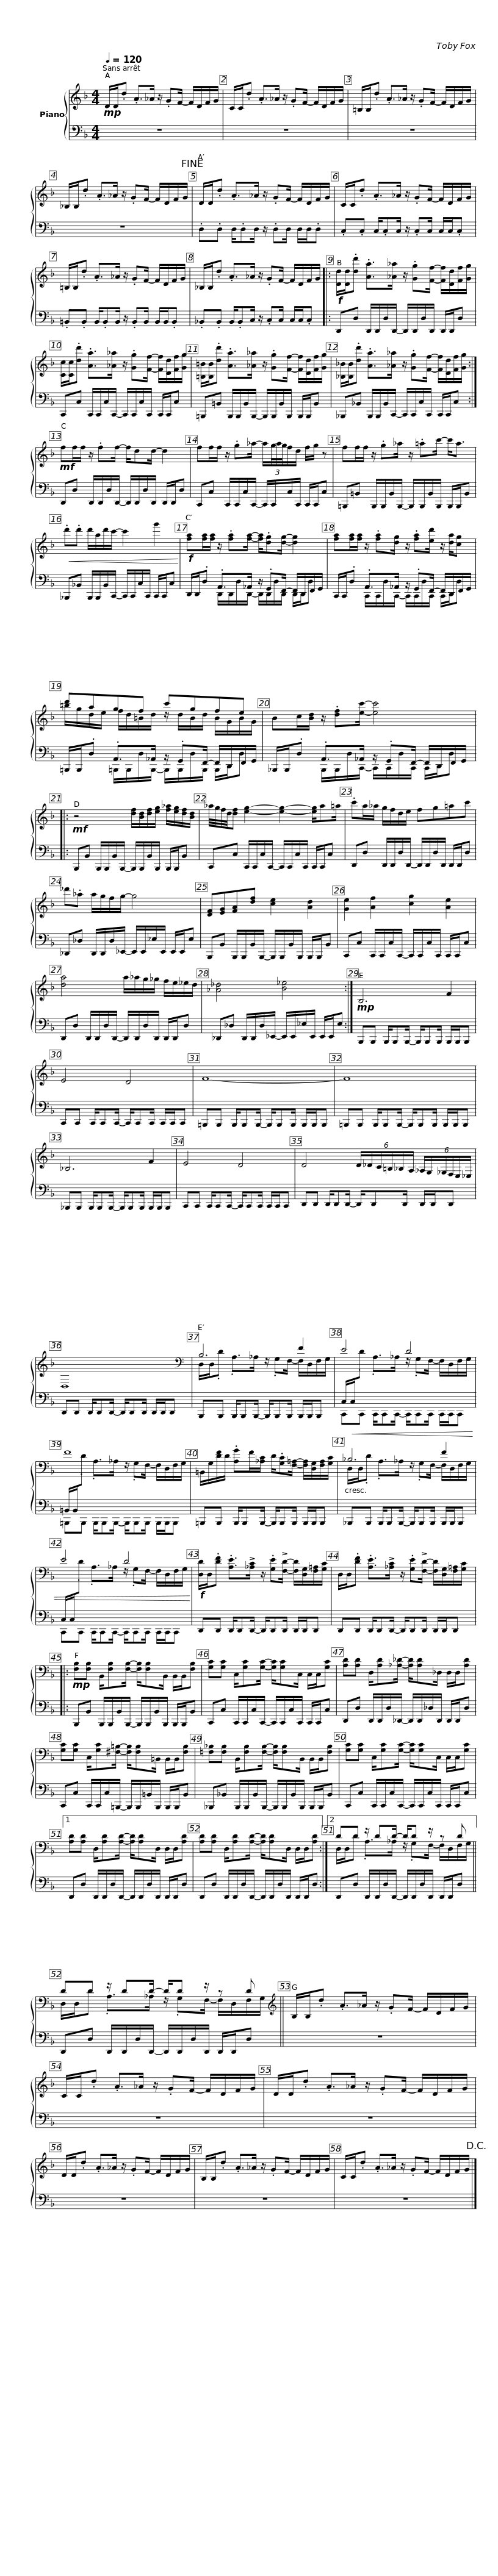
X:1
%%score { ( 1 4 ) | ( 2 3 ) }
L:1/8
Q:1/4=120
M:4/4
I:linebreak $
K:F
V:1 treble
V:4 treble
V:2 bass
V:3 bass
V:1
!mp! D/D/.d .A>_A z/ .GF/- F/D/F/G/ | C/C/.d .A>_A z/ .GF/- F/D/F/G/ |$ =B,/B,/.d .A>_A z/ .GF/- F/D/F/G/ | _B,/B,/.d .A>_A z/ .GF/- F/D/F/G/!fine! |$ D/D/.d .A>_A z/ .GF/- F/D/F/G/ | %5
 C/C/.d .A>_A z/ .GF/- F/D/F/G/ |$ =B,/B,/.d .A>_A z/ .GF/- F/D/F/G/ | _B,/B,/.d .A>_A z/ .GF/- F/D/F/G/ |:$!f! [Dd]/[Dd]/.[dd'] .[Aa]>[_A_a] z/ .[Gg][Ff]/- [Ff]/[Dd]/[Ff]/[Gg]/ | [Cc]/[Cc]/.[dd'] .[Aa]>[_A_a] z/ .[Gg][Ff]/- [Ff]/[Dd]/[Ff]/[Gg]/ |$ %10
 [=B,=B]/[B,B]/.[dd'] .[Aa]>[_A_a] z/ .[Gg][Ff]/- [Ff]/[Dd]/[Ff]/[Gg]/ | [_B,_B]/[B,B]/.[dd'] .[Aa]>[_A_a] z/ .[Gg][Ff]/- [Ff]/[Dd]/[Ff]/[Gg]/ :|$!mf! ff/f/ z/ .ff/- f/dd/- d2 | ff/f/ z/ .g_a/- a/(3g/4a/4g/4f/d/ f/g/ z |$ ff/f/ z/ .g_a/ z/ .=ac'/- c'<a | %15
!<(! .d'.d' d'/a/d'/c'/- c'2 g'2!<)! |$!f! [fa][fa]/[fa]/ z/ .[fa][fa]/- [fa]/.[dg][dg]/- [dg]2 | [fa][fa]/[fa]/ z/ .[fa][dg]/ z/ .[fa][ed']/ z/ [da]/[cg] |$ d'agf c'gfe | Bc/[Bd]/ z/ .[df][ec']/- [ec']4 |:$ %20
!mf! z4 [df]/[Bd]/[df]/[eg]/ [f_a]/[eg]/[df]/[Bd]/ | _a/4g/4f/4d/4[df] [eg]2- [eg]2- [eg]/a=a/ |$ .c'a/_a/ g/f/d/e/ fg=ac' | _d'._a a/g/f/g/- g4 |$ [DF][EG][FA][df] [ce]2 [Ad]2 | %25
 [Ge]2 [Af]2 [cg]2 [Ae]2 |$ [da]4 a/_a/g/_g/ f/e/_e/d/ | [_A_d]4 [B_e]4 :|$!mp! B,6 F2 | E4 D4 |$ %30
 F8- | F8 |$ _B,6 F2 | E4 D4 |$ D4 (6:4:6D/_D/C/=B,/_B,/A,/ (6:4:6_A,/G,/_G,/F,/E,/_E,/ | %35
 D,8 |$[K:bass] B,6 F2 | E4 D4 |$ F8 | =B,,/G,/[DF]/D/ .[A,G]F/[_A,C]/ D/.[G,C][F,=A,]/- [F,A,]/[D,G,]/[F,A,]/[G,C]/ |$ %40
!<(! _B,6 F2 | E4 D4!<)! |$!f! [D,D]/D,/.[DF] .[A,E]>!>![_A,C] z/ .[G,E]!>![F,D]/- [F,D]/[D,G,]/[F,=A,]/[G,C]/ | D,/D,/.[DF] .[A,E]>!>![_A,C] z/ .[G,E]!>![F,D]/- [F,D]/[D,G,]/[F,=A,]/[G,C]/ |:$!mp! [F,B,][F,B,] B,,/[F,B,][F,B,]/- [F,B,]/[F,B,]B,,/ B,,/B,,/[F,B,] | %45
 [G,C][G,C] C,/[G,C][G,C]/- [G,C]/[G,C]C,/ C,/C,/[G,C] |$ [A,D][A,D] D,/[A,D][_A,_D]/- [A,D]/[A,D]_D,/ D,/D,/[A,D] | [G,C][G,C] C,/[G,C][^F,=B,]/- [F,B,]/[F,B,]=B,,/ B,,/B,,/[F,B,] |$ [=F,_B,][F,B,] B,,/[F,B,][F,B,]/- [F,B,]/[F,B,]B,,/ B,,/B,,/[F,B,] | [G,C][G,C] C,/[G,C][G,C]/- [G,C]/[G,C]C,/ C,/C,/[G,C] |1$ %50
 [A,D][A,D] D,/[A,D][A,D]/- [A,D]/[A,D]D,/ D,/D,/[A,D] | [A,D][A,D] D,/[A,D][A,D]/- [A,D]/[A,D]D,/ D,/D,/[A,D] :|2$ DD z/ DD/- D/D z/ z D || DD z/ DD/- D/D z/ z D ||$[K:treble] B,/B,/.d .A>_A z/ .GF/- F/D/F/G/ | %55
 C/C/.d .A>_A z/ .GF/- F/D/F/G/ | D/D/.d .A>_A z/ .GF/- F/D/F/G/ |$ D/D/.d .A>_A z/ .GF/- F/D/F/G/ | B,/B,/.d .A>_A z/ .GF/- F/D/F/G/ | C/C/.d .A>_A z/ .GF/- F/D/F/G/!D.C.! |] %60
V:2
 z8 | z8 |$ z8 | z8 |$ .D,.D, D,/.D,D,/ z/ .D,D,/ D,/D,/.D, | %5
 .C,.C, C,/.C,C,/ z/ .C,C,/ C,/C,/.C, |$ .=B,,.B,, B,,/.B,,B,,/ z/ .B,,B,,/ B,,/B,,/.B,, | ._B,,.B,, B,,/.B,,C,/ z/ .C,C,/ C,/C,/.C, |:$ D,,D, D,,/D,,/D,/D,,/- D,,/D,,/D,/D,,/ D,,/D,,/D, | C,,C, C,,/C,,/C,/C,,/- C,,/C,,/C,/C,,/ C,,/C,,/C, |$ %10
 =B,,,=B,, B,,,/B,,,/B,,/B,,,/- B,,,/B,,,/B,,/B,,,/ B,,,/B,,,/B,, | _B,,,_B,, B,,,/B,,,/B,,/C,,/- C,,/C,,/C,/C,,/ C,,/C,,/C, :|$ D,,D, D,,/D,,/D,/D,,/- D,,/D,,/D,/D,,/ D,,/D,,/D, | C,,C, C,,/C,,/C,/C,,/- C,,/C,,/C,/C,,/ C,,/C,,/C, |$ =B,,,=B,, B,,,/B,,,/B,,/B,,,/- B,,,/B,,,/B,,/B,,,/ B,,,/B,,,/B,, | %15
 _B,,,_B,, B,,,/B,,,/B,,/C,,/- C,,/C,,/C,/C,,/ C,,/C,,/C, |$ D,,/D,,/.D, .A,,>_A,, z/ .G,,F,,/- F,,/D,,/F,,/G,,/ | C,,/C,,/.D, .A,,>_A,, z/ .G,,F,,/- F,,/D,,/F,,/G,,/ |$ =B,,,/B,,,/.D, .A,,>_A,, z/ .G,,F,,/- F,,/D,,/F,,/G,,/ | _B,,,/B,,,/.D, .A,,>_A,, z/ .G,,F,,/- F,,/D,,/F,,/G,,/ |:$ %20
 B,,,B,, B,,,/B,,,/B,,/B,,,/- B,,,/B,,,/B,,/B,,,/ B,,,/B,,,/B,, | C,,C, C,,/C,,/C,/C,,/- C,,/C,,/C,/C,,/ C,,/C,,/C, |$ D,,D, D,,/D,,/D,/D,,/- D,,/D,,/D,/D,,/ D,,/D,,/D, | _D,,_D, D,,/D,,/D,/_E,,/- E,,/E,,/_E,/E,,/ E,,/E,,/E, |$ B,,,B,, B,,,/B,,,/B,,/B,,,/- B,,,/B,,,/B,,/B,,,/ B,,,/B,,,/B,, | %25
 C,,C, C,,/C,,/C,/C,,/- C,,/C,,/C,/C,,/ C,,/C,,/C, |$ D,,D, D,,/D,,/D,/D,,/- D,,/D,,/D,/D,,/ D,,/D,,/D, | _D,,_D, D,,/D,,/D,/_E,,/- E,,/E,,/_E,/E,,/ E,,/E,,/E, :|$ B,,,B,,, B,,,/B,,,B,,,/- B,,,/B,,,B,,,/ B,,,/B,,,/B,,, | C,,C,, C,,/C,,C,,/- C,,/C,,C,,/ C,,/C,,/C,, |$ %30
 =B,,,B,,, B,,,/B,,,B,,,/- B,,,/B,,,B,,,/ B,,,/B,,,/B,,, | =B,,,B,,, B,,,/B,,,B,,,/- B,,,/B,,,B,,,/ B,,,/B,,,/B,,, |$ _B,,,B,,, B,,,/B,,,B,,,/- B,,,/B,,,B,,,/ B,,,/B,,,/B,,, | C,,C,, C,,/C,,C,,/- C,,/C,,C,,/ C,,/C,,/C,, |$ D,,D,, D,,/D,,D,,/- D,,/D,,D,,/ D,,/D,,/D,, | %35
 D,,D,, D,,/D,,D,,/- D,,/D,,D,,/ D,,/D,,/D,, |$ B,,,B,,, B,,,/B,,,B,,,/- B,,,/B,,,B,,,/ B,,,/B,,,/B,,, | C,,C,, C,,/C,,C,,/- C,,/C,,C,,/ C,,/C,,/C,, |$ =B,,,B,,, B,,,/B,,,B,,,/- B,,,/B,,,B,,,/ B,,,/B,,,/B,,, | =B,,,B,,, B,,,/B,,,B,,,/- B,,,/B,,,B,,,/ B,,,/B,,,/B,,, |$ %40
 _B,,,B,,, B,,,/B,,,B,,,/- B,,,/B,,,B,,,/ B,,,/B,,,/B,,, | C,,C,, C,,/C,,C,,/- C,,/C,,C,,/ C,,/C,,/C,, |$ D,,D,, D,,/D,,D,,/- D,,/D,,D,,/ D,,/D,,/D,, | D,,D,, D,,/D,,D,,/- D,,/D,,D,,/ D,,/D,,/D,, |:$ B,,,B,, B,,,/B,,,/B,,/B,,,/- B,,,/B,,,/B,,/B,,,/ B,,,/B,,,/B,, | %45
 C,,C, C,,/C,,/C,/C,,/- C,,/C,,/C,/C,,/ C,,/C,,/C, |$ D,,D, D,,/D,,/D,/_D,,/- D,,/D,,/_D,/D,,/ D,,/D,,/D, | C,,C, C,,/C,,/C,/=B,,,/- B,,,/B,,,/=B,,/B,,,/ B,,,/B,,,/B,, |$ _B,,,_B,, B,,,/B,,,/B,,/B,,,/- B,,,/B,,,/B,,/B,,,/ B,,,/B,,,/B,, | C,,C, C,,/C,,/C,/C,,/- C,,/C,,/C,/C,,/ C,,/C,,/C, |1$ %50
 D,,D, D,,/D,,/D,/D,,/- D,,/D,,/D,/D,,/ D,,/D,,/D, | D,,D, D,,/D,,/D,/D,,/- D,,/D,,/D,/D,,/ D,,/D,,/D, :|2$ D,,D, D,,/D,,/D,/D,,/- D,,/D,,/D,/D,,/ D,,/D,,/D, || D,,D, D,,/D,,/D,/D,,/- D,,/D,,/D,/D,,/ D,,/D,,/D, ||$ z8 | %55
 z8 | z8 |$ z8 | z8 | z8 |] %60
V:3
 x8 | x8 |$ x8 | x8 |$ x8 | %5
 x8 |$ x8 | x8 |:$ x8 | x8 |$ %10
 x8 | x8 :|$ x8 | x8 |$ x8 | %15
 x8 |$ x2 D,,/D,,/D,/D,,/- D,,/D,,/D,/D,,/ D,,/D,,/D, | x2 C,,/C,,/D,/C,,/- C,,/C,,/D,/C,,/ C,,/D,,/D, |$ x2 =B,,,/B,,,/D,/B,,,/- B,,,/B,,,/D,/B,,,/ B,,,/D,,/D, | x2 B,,,/B,,,/D,/C,,/- C,,/C,,/D,/C,,/ C,,/D,,/D, |:$ %20
 x8 | x8 |$ x8 | x8 |$ x8 | %25
 x8 |$ x8 | x8 :|$ x8 | x8 |$ %30
 x8 | x8 |$ x8 | x8 |$ x8 | %35
 x8 |$ x8 | x8 |$ x8 | x8 |$ %40
 x8 | x8 |$ x8 | x8 |:$ x8 | %45
 x8 |$ x8 | x8 |$ x8 | x8 |1$ %50
 x8 | x8 :|2$ x8 || x8 ||$ x8 | %55
 x8 | x8 |$ x8 | x8 | x8 |] %60
V:4
 x8 | x8 |$ x8 | x8 |$ x8 | %5
 x8 |$ x8 | x8 |:$ x8 | x8 |$ %10
 x8 | x8 :|$ x8 | x8 |$ x8 | %15
 x8 |$ x8 | x8 |$ =b/g/d/e/ f/d/=B/d/ z/ d/B/d/ B/G/B/G/ | x8 |:$ %20
 x8 | x8 |$ x8 | x8 |$ x8 | %25
 x8 |$ x8 | x8 :|$ x8 | x8 |$ %30
 x8 | x8 |$ x8 | x8 |$ x8 | %35
 x8 |$[K:bass] D,/D,/.D .A,>_A, z/ .G,F,/- F,/D,/F,/G,/ |[I:staff +1] C,/C,/[I:staff -1].D .A,>_A, z/ .G,F,/- F,/D,/F,/G,/ |$[I:staff +1] =B,,/B,,/[I:staff -1].D .A,>_A, z/ .G,F,/- F,/D,/F,/G,/ | x8 |$ %40
 D,/D,/.D .A,>_A, z/ .G,F,/- F,/D,/F,/G,/ |[I:staff +1] C,/C,/[I:staff -1].D .A,>_A, z/ .G,F,/- F,/D,/F,/G,/ |$ x8 | x8 |:$ x8 | %45
 x8 |$ x8 | x8 |$ x8 | x8 |1$ %50
 x8 | x8 :|2$ D,/D,/D .A,>_A, z/ .G,F,/- F,/D,/F,/G,/ || D,/D,/D .A,>_A, z/ .G,F,/- F,/D,/F,/G,/ ||$[K:treble] x8 | %55
 x8 | x8 |$ x8 | x8 | x8 |] %60
